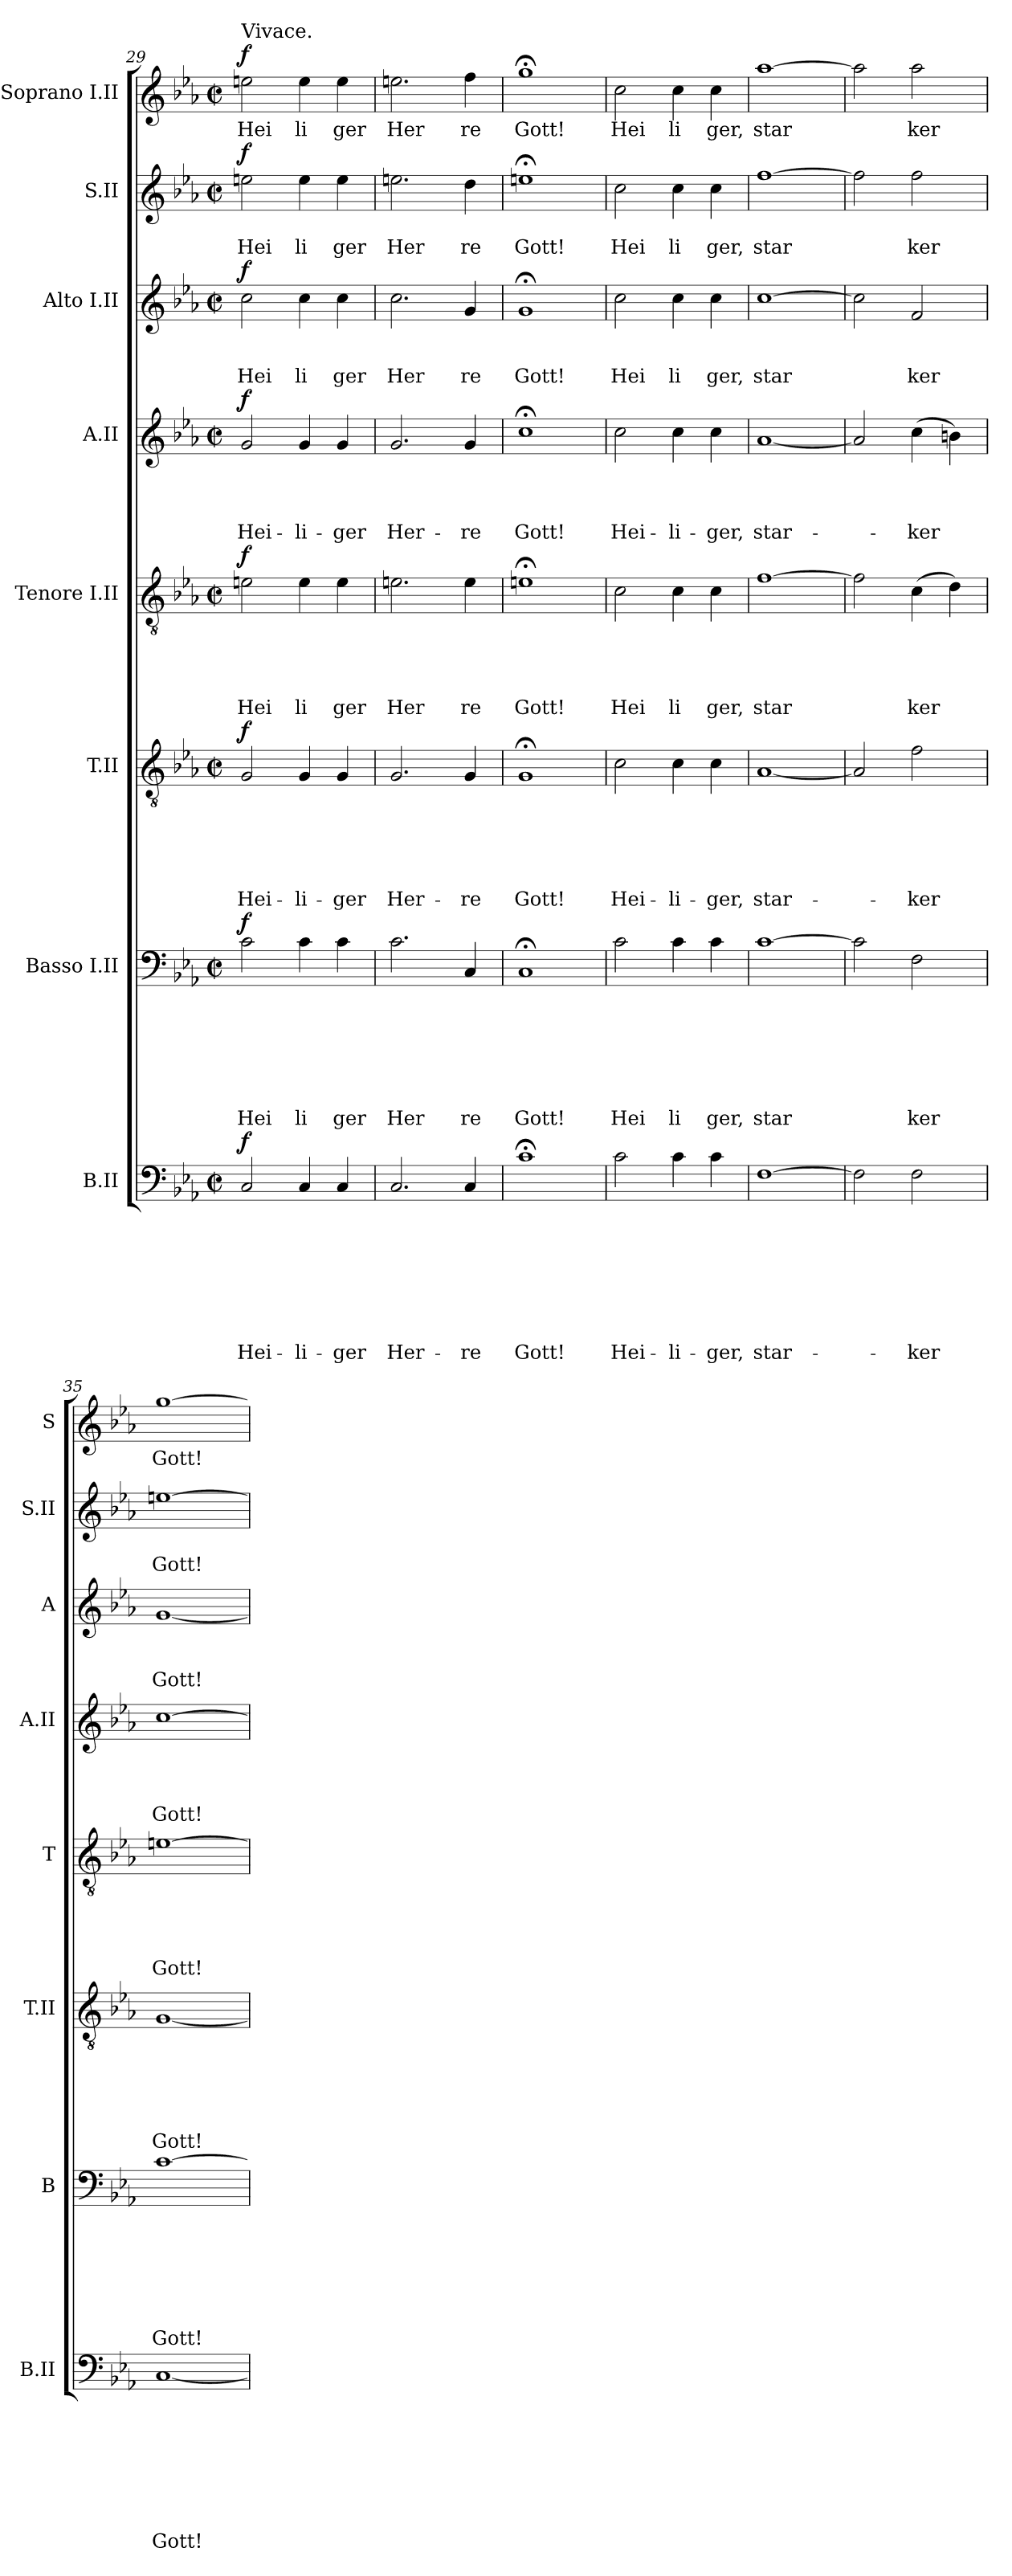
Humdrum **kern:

**kern	**text	**text	**text	**text	**text	**text	**text	**text	**dynam	**kern	**text	**text	**text	**text	**text	**text	**text	**dynam	**kern	**text	**text	**text	**text	**text	**text	**dynam	**kern	**text	**text	**text	**text	**text	**dynam	**kern	**text	**text	**text	**text	**dynam	**kern	**text	**text	**text	**dynam	**kern	**text	**text	**dynam	**kern	**text	**dynam
*part8	*part8	*part8	*part8	*part8	*part8	*part8	*part8	*part8	*part8	*part7	*part7	*part7	*part7	*part7	*part7	*part7	*part7	*part7	*part6	*part6	*part6	*part6	*part6	*part6	*part6	*part6	*part5	*part5	*part5	*part5	*part5	*part5	*part5	*part4	*part4	*part4	*part4	*part4	*part4	*part3	*part3	*part3	*part3	*part3	*part2	*part2	*part2	*part2	*part1	*part1	*part1
*staff8	*staff8	*staff8	*staff8	*staff8	*staff8	*staff8	*staff8	*staff8	*staff8	*staff7	*staff7	*staff7	*staff7	*staff7	*staff7	*staff7	*staff7	*staff7	*staff6	*staff6	*staff6	*staff6	*staff6	*staff6	*staff6	*staff6	*staff5	*staff5	*staff5	*staff5	*staff5	*staff5	*staff5	*staff4	*staff4	*staff4	*staff4	*staff4	*staff4	*staff3	*staff3	*staff3	*staff3	*staff3	*staff2	*staff2	*staff2	*staff2	*staff1	*staff1	*staff1
*I"B.II	*	*	*	*	*	*	*	*	*	*I"Basso I.II	*	*	*	*	*	*	*	*	*I"T.II	*	*	*	*	*	*	*	*I"Tenore I.II	*	*	*	*	*	*	*I"A.II	*	*	*	*	*	*I"Alto I.II	*	*	*	*	*I"S.II	*	*	*	*I"Soprano I.II	*	*
*I'B.II	*	*	*	*	*	*	*	*	*	*I'B	*	*	*	*	*	*	*	*	*I'T.II	*	*	*	*	*	*	*	*I'T	*	*	*	*	*	*	*I'A.II	*	*	*	*	*	*I'A	*	*	*	*	*I'S.II	*	*	*	*I'S	*	*
!!LO:PB:g=z
*clefF4	*	*	*	*	*	*	*	*	*	*clefF4	*	*	*	*	*	*	*	*	*clefGv2	*	*	*	*	*	*	*	*clefGv2	*	*	*	*	*	*	*clefG2	*	*	*	*	*	*clefG2	*	*	*	*	*clefG2	*	*	*	*clefG2	*	*
*k[b-e-a-]	*	*	*	*	*	*	*	*	*	*k[b-e-a-]	*	*	*	*	*	*	*	*	*k[b-e-a-]	*	*	*	*	*	*	*	*k[b-e-a-]	*	*	*	*	*	*	*k[b-e-a-]	*	*	*	*	*	*k[b-e-a-]	*	*	*	*	*k[b-e-a-]	*	*	*	*k[b-e-a-]	*	*
*E-:	*	*	*	*	*	*	*	*	*	*E-:	*	*	*	*	*	*	*	*	*E-:	*	*	*	*	*	*	*	*E-:	*	*	*	*	*	*	*E-:	*	*	*	*	*	*E-:	*	*	*	*	*E-:	*	*	*	*E-:	*	*
*M2/2	*	*	*	*	*	*	*	*	*	*M2/2	*	*	*	*	*	*	*	*	*M2/2	*	*	*	*	*	*	*	*M2/2	*	*	*	*	*	*	*M2/2	*	*	*	*	*	*M2/2	*	*	*	*	*M2/2	*	*	*	*M2/2	*	*
*met(c|)	*	*	*	*	*	*	*	*	*	*met(c|)	*	*	*	*	*	*	*	*	*met(c|)	*	*	*	*	*	*	*	*met(c|)	*	*	*	*	*	*	*met(c|)	*	*	*	*	*	*met(c|)	*	*	*	*	*met(c|)	*	*	*	*met(c|)	*	*
=29	=29	=29	=29	=29	=29	=29	=29	=29	=29	=29	=29	=29	=29	=29	=29	=29	=29	=29	=29	=29	=29	=29	=29	=29	=29	=29	=29	=29	=29	=29	=29	=29	=29	=29	=29	=29	=29	=29	=29	=29	=29	=29	=29	=29	=29	=29	=29	=29	=29	=29	=29
!	!	!	!	!	!	!	!	!	!	!	!	!	!	!	!	!	!	!	!	!	!	!	!	!	!	!	!	!	!	!	!	!	!	!	!	!	!	!	!	!	!	!	!	!	!	!	!	!	!LO:TX:a:t=Vivace.	!	!
!	!	!	!	!	!	!	!	!LO:LY:b	!LO:DY:a	!	!	!	!	!	!	!	!LO:LY:b	!LO:DY:a	!	!	!	!	!	!	!LO:LY:b	!LO:DY:a	!	!	!	!	!	!LO:LY:b	!LO:DY:a	!	!	!	!	!LO:LY:b	!LO:DY:a	!	!	!	!LO:LY:b	!LO:DY:a	!	!	!LO:LY:b	!LO:DY:a	!	!LO:LY:b	!LO:DY:a
2C/	.	.	.	.	.	.	.	Hei-	f	2c\	.	.	.	.	.	.	Hei	f	2G/	.	.	.	.	.	Hei-	f	2en\	.	.	.	.	Hei	f	2g/	.	.	.	Hei-	f	2cc\	.	.	Hei	f	2een\	.	Hei	f	2een\	Hei	f
!	!	!	!	!	!	!	!	!LO:LY:b	!	!	!	!	!	!	!	!	!LO:LY:b	!	!	!	!	!	!	!	!LO:LY:b	!	!	!	!	!	!	!LO:LY:b	!	!	!	!	!	!LO:LY:b	!	!	!	!	!LO:LY:b	!	!	!	!LO:LY:b	!	!	!LO:LY:b	!
4C/	.	.	.	.	.	.	.	-li-	.	4c\	.	.	.	.	.	.	li	.	4G/	.	.	.	.	.	-li-	.	4e\	.	.	.	.	li	.	4g/	.	.	.	-li-	.	4cc\	.	.	li	.	4ee\	.	li	.	4ee\	li	.
!	!	!	!	!	!	!	!	!LO:LY:b	!	!	!	!	!	!	!	!	!LO:LY:b	!	!	!	!	!	!	!	!LO:LY:b	!	!	!	!	!	!	!LO:LY:b	!	!	!	!	!	!LO:LY:b	!	!	!	!	!LO:LY:b	!	!	!	!LO:LY:b	!	!	!LO:LY:b	!
4C/	.	.	.	.	.	.	.	-ger	.	4c\	.	.	.	.	.	.	ger	.	4G/	.	.	.	.	.	-ger	.	4e\	.	.	.	.	ger	.	4g/	.	.	.	-ger	.	4cc\	.	.	ger	.	4ee\	.	ger	.	4ee\	ger	.
=30	=30	=30	=30	=30	=30	=30	=30	=30	=30	=30	=30	=30	=30	=30	=30	=30	=30	=30	=30	=30	=30	=30	=30	=30	=30	=30	=30	=30	=30	=30	=30	=30	=30	=30	=30	=30	=30	=30	=30	=30	=30	=30	=30	=30	=30	=30	=30	=30	=30	=30	=30
!	!	!	!	!	!	!	!	!LO:LY:b	!	!	!	!	!	!	!	!	!LO:LY:b	!	!	!	!	!	!	!	!LO:LY:b	!	!	!	!	!	!	!LO:LY:b	!	!	!	!	!	!LO:LY:b	!	!	!	!	!LO:LY:b	!	!	!	!LO:LY:b	!	!	!LO:LY:b	!
2.C/	.	.	.	.	.	.	.	Her-	.	2.c\	.	.	.	.	.	.	Her	.	2.G/	.	.	.	.	.	Her-	.	2.en\	.	.	.	.	Her	.	2.g/	.	.	.	Her-	.	2.cc\	.	.	Her	.	2.een\	.	Her	.	2.een\	Her	.
!	!	!	!	!	!	!	!	!LO:LY:b	!	!	!	!	!	!	!	!	!LO:LY:b	!	!	!	!	!	!	!	!LO:LY:b	!	!	!	!	!	!	!LO:LY:b	!	!	!	!	!	!LO:LY:b	!	!	!	!	!LO:LY:b	!	!	!	!LO:LY:b	!	!	!LO:LY:b	!
4C/	.	.	.	.	.	.	.	-re	.	4C/	.	.	.	.	.	.	re	.	4G/	.	.	.	.	.	-re	.	4e\	.	.	.	.	re	.	4g/	.	.	.	-re	.	4g/	.	.	re	.	4dd\	.	re	.	4ff\	re	.
=31	=31	=31	=31	=31	=31	=31	=31	=31	=31	=31	=31	=31	=31	=31	=31	=31	=31	=31	=31	=31	=31	=31	=31	=31	=31	=31	=31	=31	=31	=31	=31	=31	=31	=31	=31	=31	=31	=31	=31	=31	=31	=31	=31	=31	=31	=31	=31	=31	=31	=31	=31
!	!	!	!	!	!	!	!	!LO:LY:b	!	!	!	!	!	!	!	!	!LO:LY:b	!	!	!	!	!	!	!	!LO:LY:b	!	!	!	!	!	!	!LO:LY:b	!	!	!	!	!	!LO:LY:b	!	!	!	!	!LO:LY:b	!	!	!	!LO:LY:b	!	!	!LO:LY:b	!
1c;	.	.	.	.	.	.	.	Gott!	.	1C;<	.	.	.	.	.	.	Gott!	.	1G;<	.	.	.	.	.	Gott!	.	1en;	.	.	.	.	Gott!	.	1cc;	.	.	.	Gott!	.	1g;<	.	.	Gott!	.	1een;	.	Gott!	.	1gg;	Gott!	.
=32	=32	=32	=32	=32	=32	=32	=32	=32	=32	=32	=32	=32	=32	=32	=32	=32	=32	=32	=32	=32	=32	=32	=32	=32	=32	=32	=32	=32	=32	=32	=32	=32	=32	=32	=32	=32	=32	=32	=32	=32	=32	=32	=32	=32	=32	=32	=32	=32	=32	=32	=32
!	!	!	!	!	!	!	!	!LO:LY:b	!	!	!	!	!	!	!	!	!LO:LY:b	!	!	!	!	!	!	!	!LO:LY:b	!	!	!	!	!	!	!LO:LY:b	!	!	!	!	!	!LO:LY:b	!	!	!	!	!LO:LY:b	!	!	!	!LO:LY:b	!	!	!LO:LY:b	!
2c\	.	.	.	.	.	.	.	Hei-	.	2c\	.	.	.	.	.	.	Hei	.	2c\	.	.	.	.	.	Hei-	.	2c\	.	.	.	.	Hei	.	2cc\	.	.	.	Hei-	.	2cc\	.	.	Hei	.	2cc\	.	Hei	.	2cc\	Hei	.
!	!	!	!	!	!	!	!	!LO:LY:b	!	!	!	!	!	!	!	!	!LO:LY:b	!	!	!	!	!	!	!	!LO:LY:b	!	!	!	!	!	!	!LO:LY:b	!	!	!	!	!	!LO:LY:b	!	!	!	!	!LO:LY:b	!	!	!	!LO:LY:b	!	!	!LO:LY:b	!
4c\	.	.	.	.	.	.	.	-li-	.	4c\	.	.	.	.	.	.	li	.	4c\	.	.	.	.	.	-li-	.	4c\	.	.	.	.	li	.	4cc\	.	.	.	-li-	.	4cc\	.	.	li	.	4cc\	.	li	.	4cc\	li	.
!	!	!	!	!	!	!	!	!LO:LY:b	!	!	!	!	!	!	!	!	!LO:LY:b	!	!	!	!	!	!	!	!LO:LY:b	!	!	!	!	!	!	!LO:LY:b	!	!	!	!	!	!LO:LY:b	!	!	!	!	!LO:LY:b	!	!	!	!LO:LY:b	!	!	!LO:LY:b	!
4c\	.	.	.	.	.	.	.	-ger,	.	4c\	.	.	.	.	.	.	ger,	.	4c\	.	.	.	.	.	-ger,	.	4c\	.	.	.	.	ger,	.	4cc\	.	.	.	-ger,	.	4cc\	.	.	ger,	.	4cc\	.	ger,	.	4cc\	ger,	.
=33	=33	=33	=33	=33	=33	=33	=33	=33	=33	=33	=33	=33	=33	=33	=33	=33	=33	=33	=33	=33	=33	=33	=33	=33	=33	=33	=33	=33	=33	=33	=33	=33	=33	=33	=33	=33	=33	=33	=33	=33	=33	=33	=33	=33	=33	=33	=33	=33	=33	=33	=33
!	!	!	!	!	!	!	!	!LO:LY:b	!	!	!	!	!	!	!	!	!LO:LY:b	!	!	!	!	!	!	!	!LO:LY:b	!	!	!	!	!	!	!LO:LY:b	!	!	!	!	!	!LO:LY:b	!	!	!	!	!LO:LY:b	!	!	!	!LO:LY:b	!	!	!LO:LY:b	!
[>1F	.	.	.	.	.	.	.	star-	.	[>1c	.	.	.	.	.	.	star	.	[<1A-	.	.	.	.	.	star-	.	[>1f	.	.	.	.	star	.	[<1a-	.	.	.	star-	.	[>1cc	.	.	star	.	[>1ff	.	star	.	[>1aa-	star	.
=34	=34	=34	=34	=34	=34	=34	=34	=34	=34	=34	=34	=34	=34	=34	=34	=34	=34	=34	=34	=34	=34	=34	=34	=34	=34	=34	=34	=34	=34	=34	=34	=34	=34	=34	=34	=34	=34	=34	=34	=34	=34	=34	=34	=34	=34	=34	=34	=34	=34	=34	=34
2F\]	.	.	.	.	.	.	.	.	.	2c\]	.	.	.	.	.	.	.	.	2A-/]	.	.	.	.	.	.	.	2f\]	.	.	.	.	.	.	2a-/]	.	.	.	.	.	2cc\]	.	.	.	.	2ff\]	.	.	.	2aa-\]	.	.
!	!	!	!	!	!	!	!	!LO:LY:b	!	!	!	!	!	!	!	!	!LO:LY:b	!	!	!	!	!	!	!	!LO:LY:b	!	!	!	!	!	!	!LO:LY:b	!	!	!	!	!	!LO:LY:b	!	!	!	!	!LO:LY:b	!	!	!	!LO:LY:b	!	!	!LO:LY:b	!
2F\	.	.	.	.	.	.	.	-ker	.	2F\	.	.	.	.	.	.	ker	.	2f\	.	.	.	.	.	-ker	.	(>4c\	.	.	.	.	ker	.	(>4cc\	.	.	.	-ker	.	2f/	.	.	ker	.	2ff\	.	ker	.	2aa-\	ker	.
.	.	.	.	.	.	.	.	.	.	.	.	.	.	.	.	.	.	.	.	.	.	.	.	.	.	.	4d\)	.	.	.	.	.	.	4bn\)	.	.	.	.	.	.	.	.	.	.	.	.	.	.	.	.	.
=35	=35	=35	=35	=35	=35	=35	=35	=35	=35	=35	=35	=35	=35	=35	=35	=35	=35	=35	=35	=35	=35	=35	=35	=35	=35	=35	=35	=35	=35	=35	=35	=35	=35	=35	=35	=35	=35	=35	=35	=35	=35	=35	=35	=35	=35	=35	=35	=35	=35	=35	=35
!	!	!	!	!	!	!	!	!LO:LY:b	!	!	!	!	!	!	!	!	!LO:LY:b	!	!	!	!	!	!	!	!LO:LY:b	!	!	!	!	!	!	!LO:LY:b	!	!	!	!	!	!LO:LY:b	!	!	!	!	!LO:LY:b	!	!	!	!LO:LY:b	!	!	!LO:LY:b	!
[<1C	.	.	.	.	.	.	.	Gott!	.	[>1c	.	.	.	.	.	.	Gott!	.	[<1G	.	.	.	.	.	Gott!	.	[>1en	.	.	.	.	Gott!	.	[>1cc	.	.	.	Gott!	.	[<1g	.	.	Gott!	.	[>1een	.	Gott!	.	[>1gg	Gott!	.
=	=	=	=	=	=	=	=	=	=	=	=	=	=	=	=	=	=	=	=	=	=	=	=	=	=	=	=	=	=	=	=	=	=	=	=	=	=	=	=	=	=	=	=	=	=	=	=	=	=	=	=
*-	*-	*-	*-	*-	*-	*-	*-	*-	*-	*-	*-	*-	*-	*-	*-	*-	*-	*-	*-	*-	*-	*-	*-	*-	*-	*-	*-	*-	*-	*-	*-	*-	*-	*-	*-	*-	*-	*-	*-	*-	*-	*-	*-	*-	*-	*-	*-	*-	*-	*-	*-
